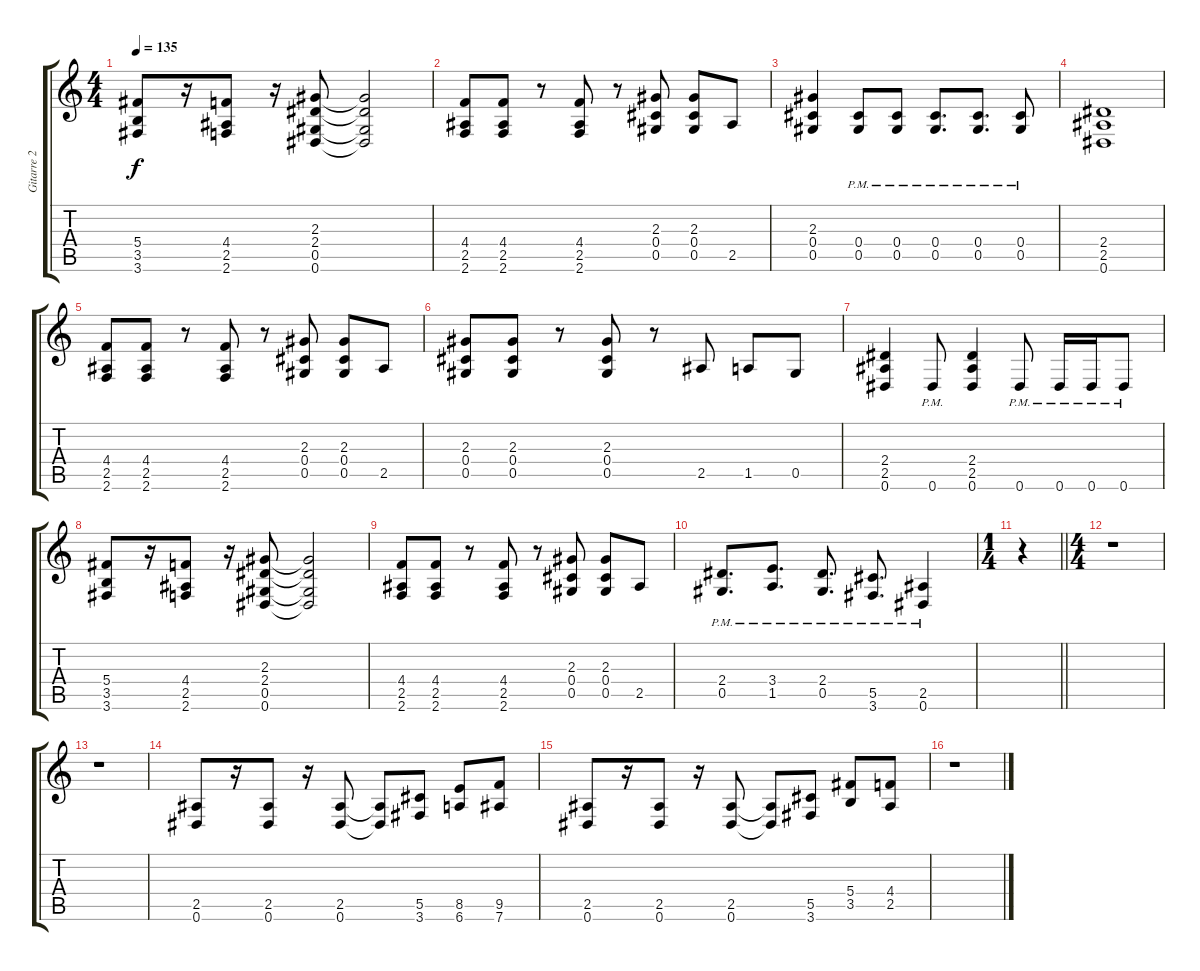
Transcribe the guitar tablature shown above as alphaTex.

\track ("Gitarre 2" "Gitarre 2") {instrument distortionguitar}
\staff {score tabs}
\tuning (Eb4 Bb3 Gb3 Db3 Ab2 Eb2) {hide}
\ts (4 4)
\tempo 135
\clef g2
\ks c
(5.4 3.5 3.6).8{dy f} r.16 (4.4 2.5 2.6).8 r.16 (2.3 2.4 0.5 0.6).8 (2.3{t} 2.4{t} 0.5{t} 0.6{t}).2 |
(4.4 2.5 2.6).8 (4.4 2.5 2.6).8 r.8 (4.4 2.5 2.6).8 r.8 (2.3 0.4 0.5).8 (2.3 0.4 0.5).8 2.5.8 |
(2.3 0.4 0.5).4 (0.4{pm} 0.5{pm}).8 (0.4{pm} 0.5{pm}).8 (0.4{pm} 0.5{pm}).8{d} (0.4{pm} 0.5{pm}).8{d} (0.4{pm} 0.5{pm}).8 |
(2.4 2.5 0.6).1 |
(4.4 2.5 2.6).8 (4.4 2.5 2.6).8 r.8 (4.4 2.5 2.6).8 r.8 (2.3 0.4 0.5).8 (2.3 0.4 0.5).8 2.5.8 |
(2.3 0.4 0.5).8 (2.3 0.4 0.5).8 r.8 (2.3 0.4 0.5).8 r.8 2.5.8 1.5.8 0.5.8 |
(2.4 2.5 0.6).4 0.6{pm}.8 (2.4 2.5 0.6).4 0.6{pm}.8 0.6{pm}.16 0.6{pm}.16 0.6{pm}.8 |
(5.4 3.5 3.6).8 r.16 (4.4 2.5 2.6).8 r.16 (2.3 2.4 0.5 0.6).8 (2.3{t} 2.4{t} 0.5{t} 0.6{t}).2 |
(4.4 2.5 2.6).8 (4.4 2.5 2.6).8 r.8 (4.4 2.5 2.6).8 r.8 (2.3 0.4 0.5).8 (2.3 0.4 0.5).8 2.5.8 |
(2.4{pm} 0.5{pm}).8{d} (3.4{pm} 1.5{pm}).8{d} (2.4{pm} 0.5{pm}).8{d} (5.5{pm} 3.6{pm}).8{d} (2.5{pm} 0.6{pm}).4 |
\ts (1 4)
\barLineRight lightlight
r.4 |
\ts (4 4)
r.1 |
r.1 |
(2.5 0.6).8 r.16 (2.5 0.6).8 r.16 (2.5 0.6).8 (2.5{t} 0.6{t}).8 (5.5 3.6).8 (8.5 6.6).8 (9.5 7.6).8 |
(2.5 0.6).8 r.16 (2.5 0.6).8 r.16 (2.5 0.6).8 (2.5{t} 0.6{t}).8 (5.5 3.6).8 (5.4 3.5).8 (4.4 2.5).8 |
r.1
